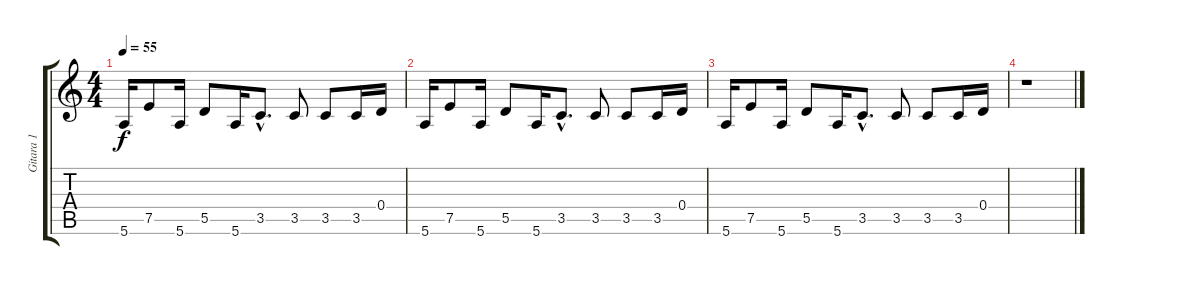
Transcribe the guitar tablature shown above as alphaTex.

\track ("Gitara 1" "Gitara 1") {instrument electricguitarmuted}
\staff {score tabs}
\tuning (E4 B3 G3 D3 A2 E2) {hide}
\ts (4 4)
\tempo 55
\clef g2
\ks c
5.6.16{dy f} 7.5.8 5.6.16 5.5.8 5.6.16 3.5{hac}.8{d} 3.5.8 3.5.8 3.5.16 0.4.16 |
5.6.16 7.5.8 5.6.16 5.5.8 5.6.16 3.5{hac}.8{d} 3.5.8 3.5.8 3.5.16 0.4.16 |
5.6.16 7.5.8 5.6.16 5.5.8 5.6.16 3.5{hac}.8{d} 3.5.8 3.5.8 3.5.16 0.4.16 |
r.1
